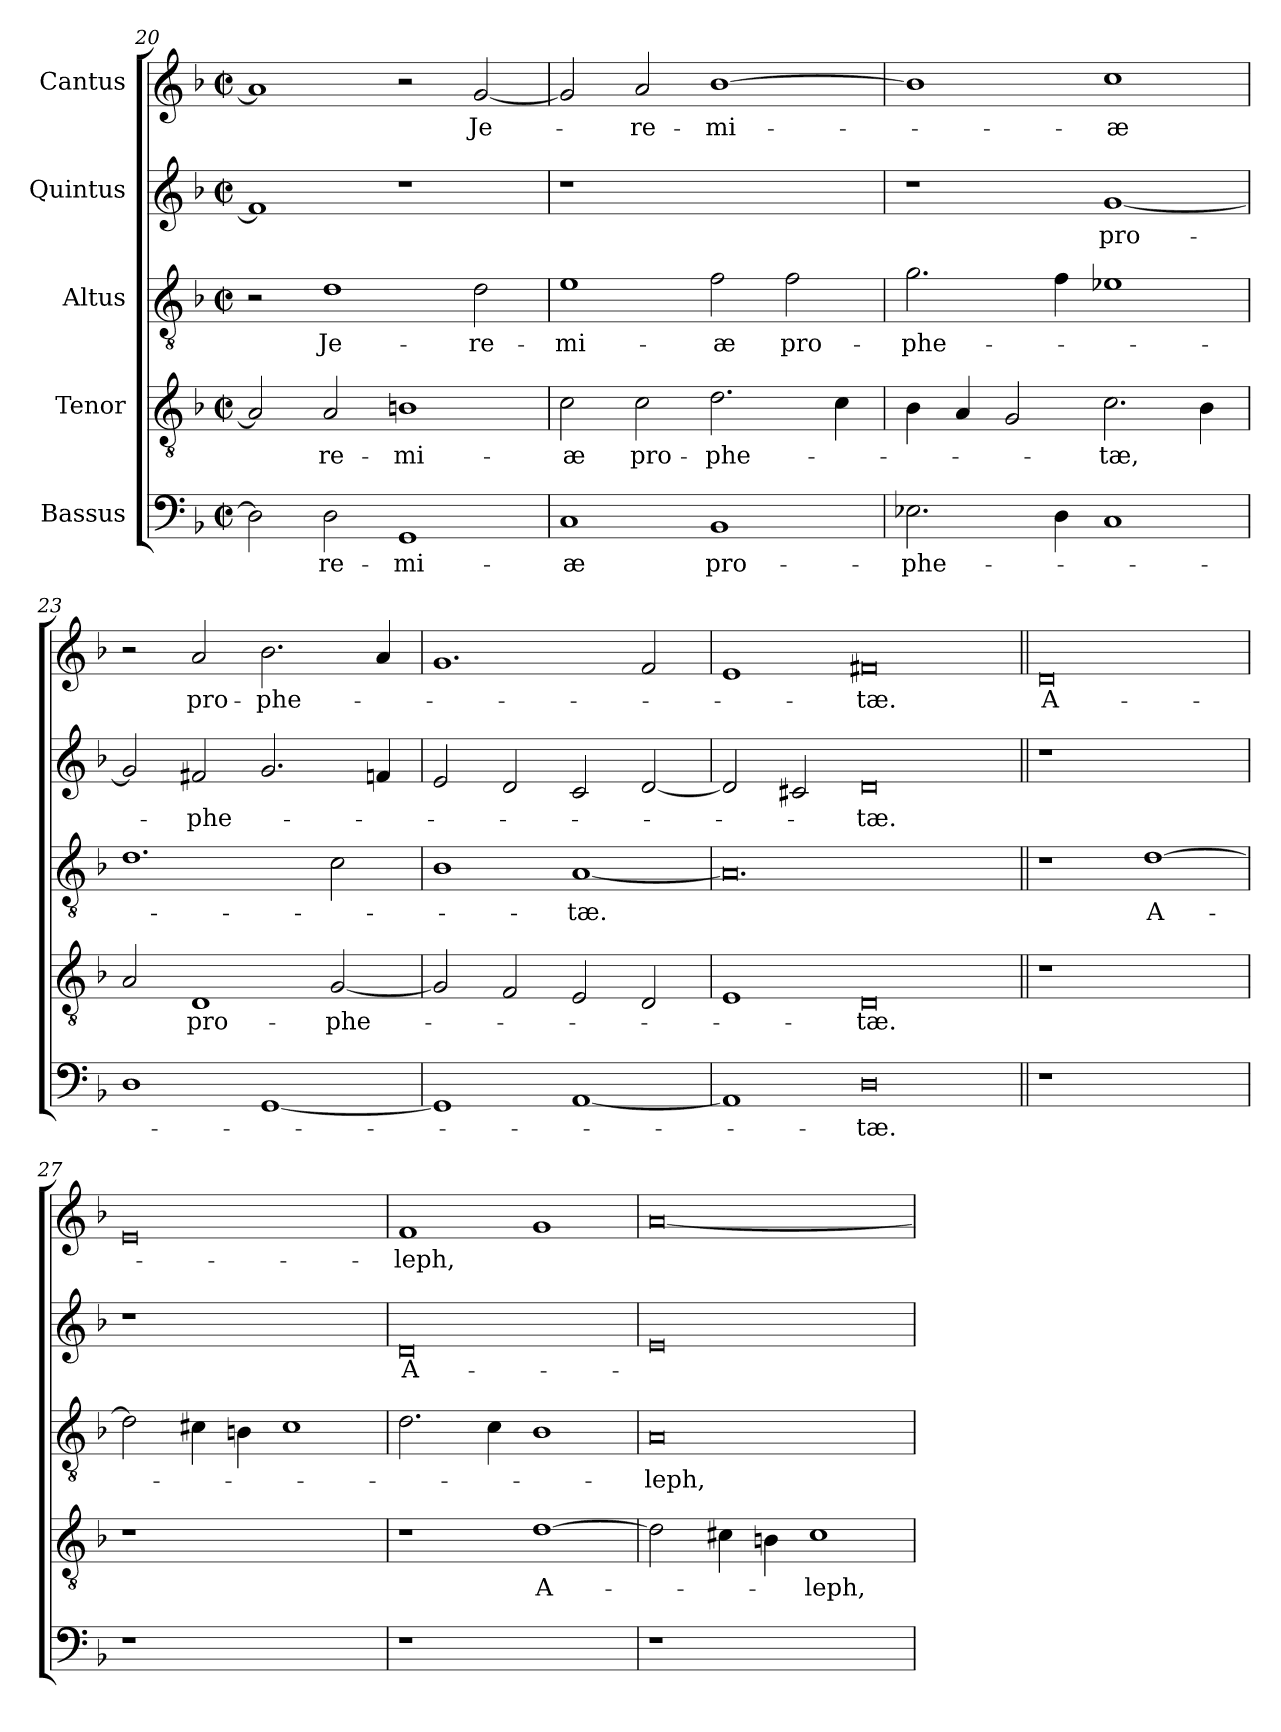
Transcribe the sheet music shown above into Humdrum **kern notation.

**kern	**text	**kern	**text	**kern	**text	**kern	**text	**kern	**text
*part5	*part5	*part4	*part4	*part3	*part3	*part2	*part2	*part1	*part1
*staff5	*staff5	*staff4	*staff4	*staff3	*staff3	*staff2	*staff2	*staff1	*staff1
*I"Bassus	*	*I"Tenor	*	*I"Altus	*	*I"Quintus	*	*I"Cantus	*
!!LO:LB:g=z
*clefF4	*	*clefGv2	*	*clefGv2	*	*clefG2	*	*clefG2	*
*k[b-]	*	*k[b-]	*	*k[b-]	*	*k[b-]	*	*k[b-]	*
*F:	*	*F:	*	*F:	*	*F:	*	*F:	*
*M2/2	*	*M2/2	*	*M2/2	*	*M2/2	*	*M2/2	*
*met(c|)	*	*met(c|)	*	*met(c|)	*	*met(c|)	*	*met(c|)	*
=20	=20	=20	=20	=20	=20	=20	=20	=20	=20
2D\]	.	2A/]	.	2r	.	1f#]	.	1a]	.
!	!LO:LY:b	!	!LO:LY:b	!	!LO:LY:b	!	!	!	!
2D\	-re-	2A/	-re-	1d	Je-	.	.	.	.
!	!LO:LY:b	!	!LO:LY:b	!	!	!	!	!	!
1GG	-mi-	1Bn	-mi-	.	.	1r	.	2r	.
!	!	!	!	!	!LO:LY:b	!	!	!	!LO:LY:b
.	.	.	.	2d\	-re-	.	.	[2g/	Je-
=21	=21	=21	=21	=21	=21	=21	=21	=21	=21
!	!LO:LY:b	!	!LO:LY:b	!	!LO:LY:b	!	!	!	!
1C	-æ	2c\	-æ	1e	-mi-	1r	.	2g/]	.
!	!	!	!LO:LY:b	!	!	!	!	!	!LO:LY:b
.	.	2c\	pro-	.	.	.	.	2a/	-re-
!	!LO:LY:b	!	!LO:LY:b	!	!LO:LY:b	!	!	!	!LO:LY:b
1BB-	pro-	2.d\	-phe-	2f\	-æ	1ryy	.	[1b-	-mi-
!	!	!	!	!	!LO:LY:b	!	!	!	!
.	.	.	.	2f\	pro-	.	.	.	.
.	.	4c\	.	.	.	.	.	.	.
=22	=22	=22	=22	=22	=22	=22	=22	=22	=22
!	!LO:LY:b	!	!	!	!LO:LY:b	!	!	!	!
2.E-X\	-phe-	4B-\	.	2.g\	-phe-	1r	.	1b-]	.
.	.	4A/	.	.	.	.	.	.	.
.	.	2G/	.	.	.	.	.	.	.
4D\	.	.	.	4f\	.	.	.	.	.
!	!	!	!LO:LY:b	!	!	!	!LO:LY:b	!	!LO:LY:b
1C	.	2.c\	-tæ,	1e-X	.	[1g	pro-	1cc	-æ
.	.	4B-\	.	.	.	.	.	.	.
=23	=23	=23	=23	=23	=23	=23	=23	=23	=23
1D	.	2A/	.	1.d	.	2g/]	.	2r	.
!	!	!	!LO:LY:b	!	!	!	!LO:LY:b	!	!LO:LY:b
.	.	1D	pro-	.	.	2f#X/	-phe-	2a/	pro-
!	!	!	!	!	!	!	!	!	!LO:LY:b
[1GG	.	.	.	.	.	2.g/	.	2.b-\	-phe-
!	!	!	!LO:LY:b	!	!	!	!	!	!
.	.	[2G/	-phe-	2c\	.	.	.	.	.
.	.	.	.	.	.	4fn/	.	4a/	.
=24	=24	=24	=24	=24	=24	=24	=24	=24	=24
1GG]	.	2G/]	.	1B-	.	2e/	.	1.g	.
.	.	2F/	.	.	.	2d/	.	.	.
!	!	!	!	!	!LO:LY:b	!	!	!	!
[1AA	.	2E/	.	[1A	-tæ.	2c/	.	.	.
.	.	2D/	.	.	.	[2d/	.	2f/	.
=25	=25	=25	=25	=25	=25	=25	=25	=25	=25
1AA]	.	1E	.	0.A]	.	2d/]	.	1e	.
.	.	.	.	.	.	2c#X/	.	.	.
!	!LO:LY:b	!	!LO:LY:b	!	!	!	!LO:LY:b	!	!LO:LY:b
0D	-tæ.	0D	-tæ.	.	.	0d	-tæ.	0f#X	-tæ.
!!LO:LB:g=z
=26||	=26||	=26||	=26||	=26||	=26||	=26||	=26||	=26||	=26||
!	!	!	!	!	!	!	!	!	!LO:LY:b
1r	.	1r	.	1r	.	1r	.	0d	A-
!	!	!	!	!	!LO:LY:b	!	!	!	!
1ryy	.	1ryy	.	[1d	A-	1ryy	.	.	.
=27	=27	=27	=27	=27	=27	=27	=27	=27	=27
1r	.	1r	.	2d\]	.	1r	.	0e	.
.	.	.	.	4c#X\	.	.	.	.	.
.	.	.	.	4Bn\	.	.	.	.	.
1ryy	.	1ryy	.	1c#	.	1ryy	.	.	.
=28	=28	=28	=28	=28	=28	=28	=28	=28	=28
!	!	!	!	!	!	!	!LO:LY:b	!	!LO:LY:b
1r	.	1r	.	2.d\	.	0d	A-	1f	-leph,
.	.	.	.	4c\	.	.	.	.	.
!	!	!	!LO:LY:b	!	!	!	!	!	!
1ryy	.	[1d	A-	1B-	.	.	.	1g	.
=29	=29	=29	=29	=29	=29	=29	=29	=29	=29
!	!	!	!	!	!LO:LY:b	!	!	!	!
1r	.	2d\]	.	0A	-leph,	0e	.	[0a	.
.	.	4c#X\	.	.	.	.	.	.	.
.	.	4Bn\	.	.	.	.	.	.	.
!	!	!	!LO:LY:b	!	!	!	!	!	!
1ryy	.	1c#	-leph,	.	.	.	.	.	.
=	=	=	=	=	=	=	=	=	=
*-	*-	*-	*-	*-	*-	*-	*-	*-	*-
